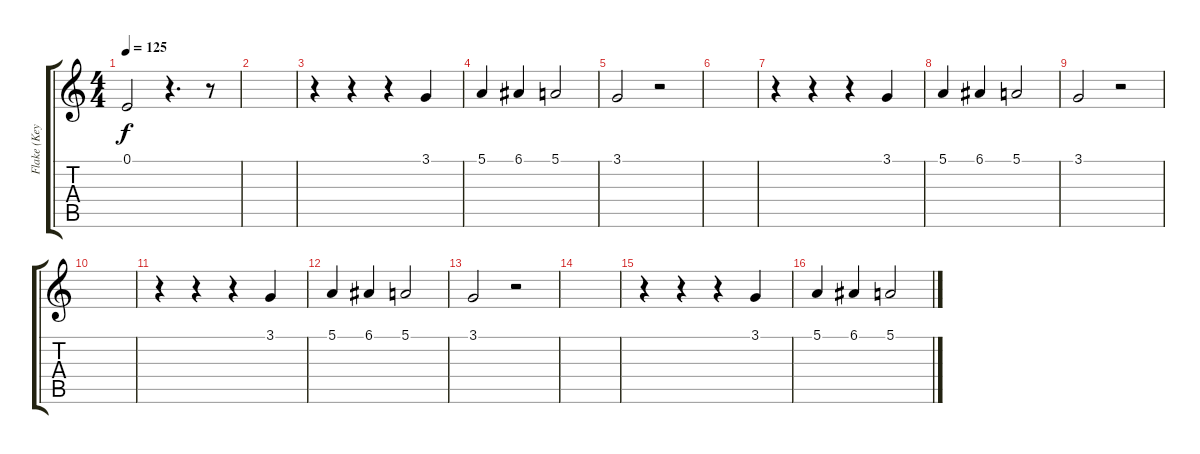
\track ("Flake (Keyboard)" "Flake (Key") {instrument fx5brightness}
\staff {score tabs}
\tuning (E4 B3 G3 D3 A2 E2) {hide}
\ts (4 4)
\tempo 125
\clef g2
\ks c
0.1{t}.2{dy f} r.4{d} r.8 |
|
r.4 r.4 r.4 3.1.4 |
5.1.4 6.1.4 5.1.2 |
3.1.2 r.2 |
|
r.4 r.4 r.4 3.1.4 |
5.1.4 6.1.4 5.1.2 |
3.1.2 r.2 |
|
r.4 r.4 r.4 3.1.4 |
5.1.4 6.1.4 5.1.2 |
3.1.2 r.2 |
|
r.4 r.4 r.4 3.1.4 |
5.1.4 6.1.4 5.1.2
